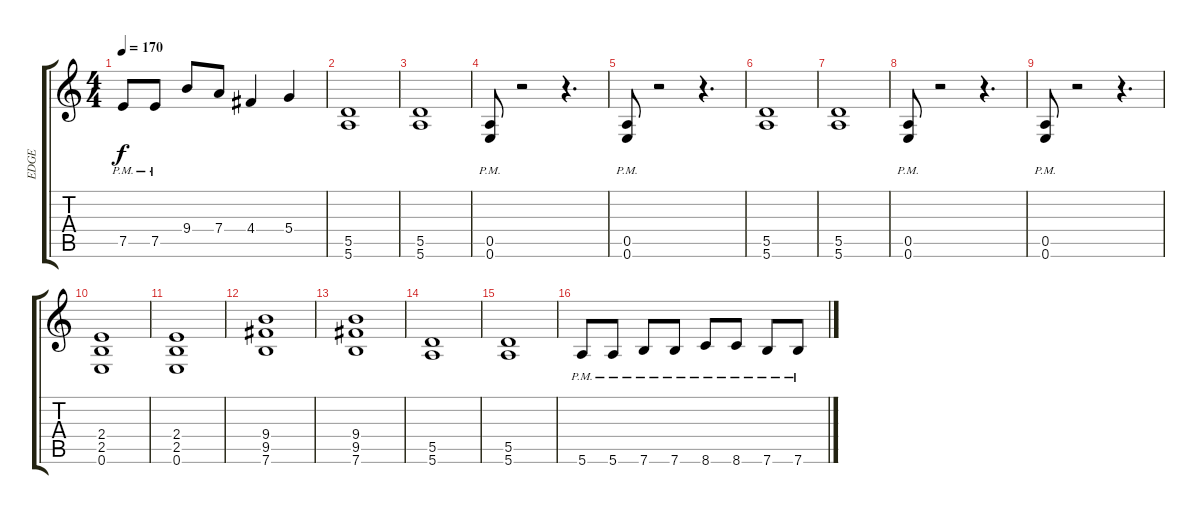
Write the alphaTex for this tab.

\track ("EDGE" "EDGE") {instrument overdrivenguitar}
\staff {score tabs}
\tuning (E4 B3 G3 D3 A2 E2) {hide}
\ts (4 4)
\tempo 170
\clef g2
\ks c
7.5{pm}.8{dy f} 7.5{pm}.8 9.4.8 7.4.8 4.4.4 5.4.4 |
(5.5 5.6).1 |
(5.5 5.6).1 |
(0.5{pm} 0.6{pm}).8 r.2 r.4{d} |
(0.5{pm} 0.6).8 r.2 r.4{d} |
(5.5 5.6).1 |
(5.5 5.6).1 |
(0.5{pm} 0.6{pm}).8 r.2 r.4{d} |
(0.5{pm} 0.6).8 r.2 r.4{d} |
(2.4 2.5 0.6).1 |
(2.4 2.5 0.6).1 |
(9.4 9.5 7.6).1 |
(9.4 9.5 7.6).1 |
(5.5 5.6).1 |
(5.5 5.6).1 |
5.6{pm}.8 5.6{pm}.8 7.6{pm}.8 7.6{pm}.8 8.6{pm}.8 8.6{pm}.8 7.6{pm}.8 7.6{pm}.8
